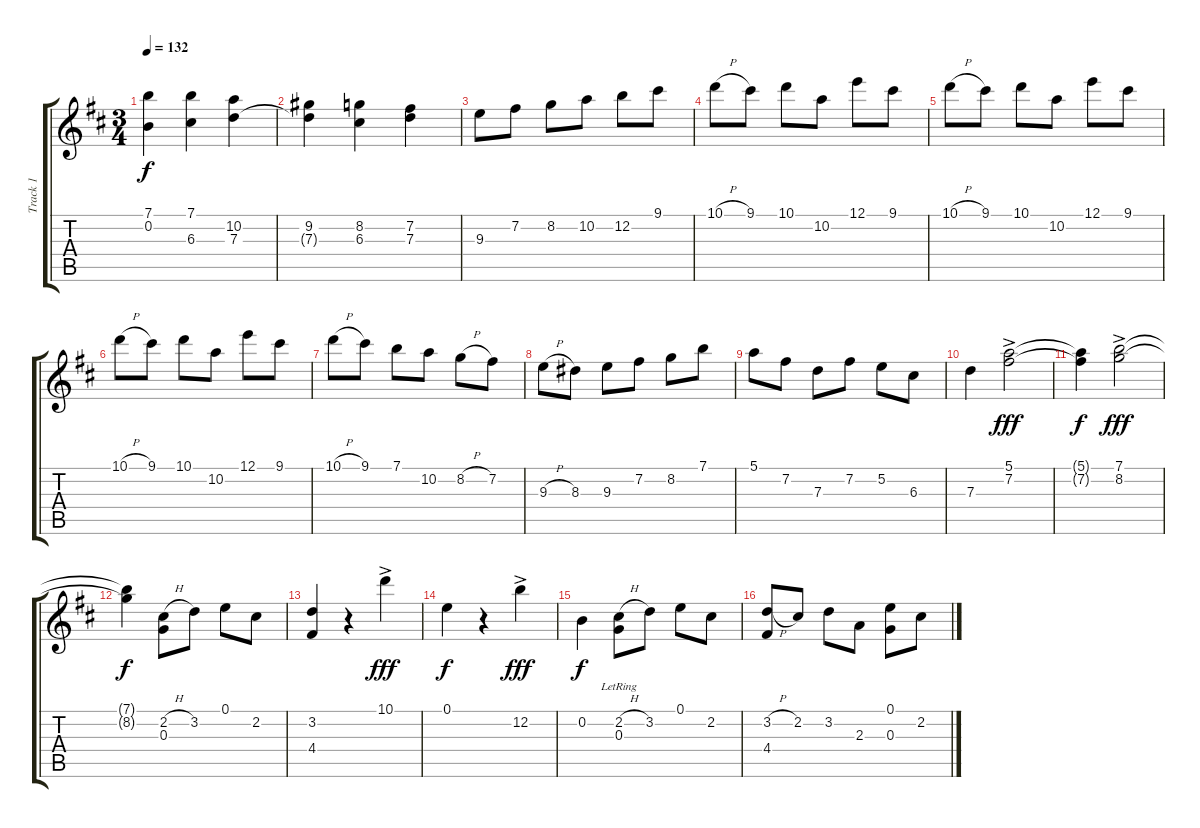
\track ("Track 1" "Track 1") {instrument acousticguitarnylon}
\staff {score tabs}
\tuning (E4 B3 G3 D3 A2 D2) {hide}
\ts (3 4)
\tempo 132
\clef g2
\ks d
(7.1 0.2).4{dy f} (7.1 6.3).4 (10.2 7.3).4 |
(9.2 7.3{t}).4 (8.2 6.3).4 (7.2 7.3).4 |
9.3.8 7.2.8 8.2.8 10.2.8 12.2.8 9.1.8 |
10.1{h}.8 9.1.8 10.1.8 10.2.8 12.1.8 9.1.8 |
10.1{h}.8 9.1.8 10.1.8 10.2.8 12.1.8 9.1.8 |
10.1{h}.8 9.1.8 10.1.8 10.2.8 12.1.8 9.1.8 |
10.1{h}.8 9.1.8 7.1.8 10.2.8 8.2{h}.8 7.2.8 |
9.3{h}.8 8.3.8 9.3.8 7.2.8 8.2.8 7.1.8 |
5.1.8 7.2.8 7.3.8 7.2.8 5.2.8 6.3.8 |
7.3.4 (5.1 7.2{ac}).2{dy fff} |
(5.1{t} 7.2{t}).4{dy f} (7.1 8.2{ac}).2{dy fff} |
(7.1{t} 8.2{t}).4{dy f} (2.2{h} 0.3).8 3.2.8 0.1.8 2.2.8 |
(3.2 4.4).4 r.4 10.1{ac}.4{dy fff} |
0.1.4{dy f} r.4 12.2{ac}.4{dy fff} |
0.2.4{dy f} (2.2{h} 0.3{lr}).8 3.2.8 0.1.8 2.2.8 |
(3.2{h} 4.4).8 2.2.8 3.2.8 2.3.8 (0.1 0.3).8 2.2.8
